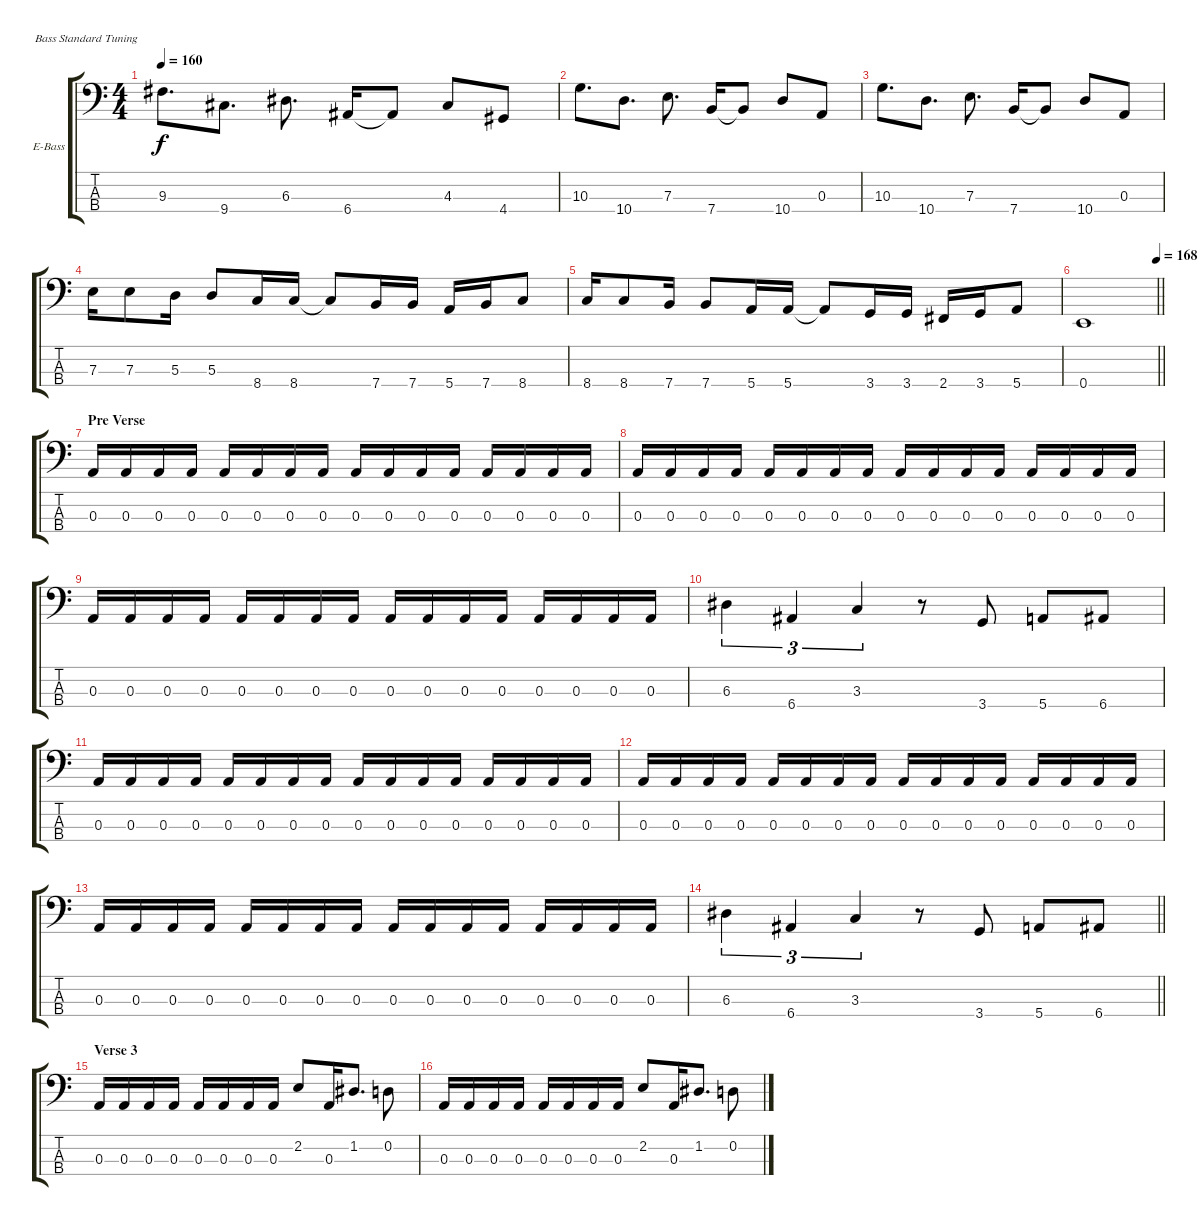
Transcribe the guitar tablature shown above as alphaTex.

\bracketExtendMode groupsimilarinstruments
\firstSystemTrackNameOrientation horizontal
\otherSystemsTrackNameOrientation horizontal
\track ("Bass" "E-Bass") {instrument electricbasspick}
\staff {score tabs}
\tuning (G2 D2 A1 E1)
\ts (4 4)
\tempo 160
\clef f4
\ks c
9.3.8{d dy f} 9.4.8{d} 6.3.8{d} 6.4.16 6.4{t}.8 4.3.8 4.4.8 |
10.3.8{d} 10.4.8{d} 7.3.8{d} 7.4.16 7.4{t}.8 10.4.8 0.3.8 |
10.3.8{d} 10.4.8{d} 7.3.8{d} 7.4.16 7.4{t}.8 10.4.8 0.3.8 |
7.3.16 7.3.8 5.3.16 5.3.8 8.4.16 8.4.16 8.4{t}.8 7.4.16 7.4.16 5.4.16 7.4.16 8.4.8 |
8.4.16 8.4.8 7.4.16 7.4.8 5.4.16 5.4.16 5.4{t}.8 3.4.16 3.4.16 2.4.16 3.4.16 5.4.8 |
\tempo (168 1)
\barLineRight lightlight
0.4.1 |
\section ("" "Pre Verse")
0.3.16 0.3.16 0.3.16 0.3.16 0.3.16 0.3.16 0.3.16 0.3.16 0.3.16 0.3.16 0.3.16 0.3.16 0.3.16 0.3.16 0.3.16 0.3.16 |
0.3.16 0.3.16 0.3.16 0.3.16 0.3.16 0.3.16 0.3.16 0.3.16 0.3.16 0.3.16 0.3.16 0.3.16 0.3.16 0.3.16 0.3.16 0.3.16 |
0.3.16 0.3.16 0.3.16 0.3.16 0.3.16 0.3.16 0.3.16 0.3.16 0.3.16 0.3.16 0.3.16 0.3.16 0.3.16 0.3.16 0.3.16 0.3.16 |
6.3.4{tu (3 2)} 6.4.4{tu (3 2)} 3.3.4{tu (3 2)} r.8 3.4.8 5.4.8 6.4.8 |
0.3.16 0.3.16 0.3.16 0.3.16 0.3.16 0.3.16 0.3.16 0.3.16 0.3.16 0.3.16 0.3.16 0.3.16 0.3.16 0.3.16 0.3.16 0.3.16 |
0.3.16 0.3.16 0.3.16 0.3.16 0.3.16 0.3.16 0.3.16 0.3.16 0.3.16 0.3.16 0.3.16 0.3.16 0.3.16 0.3.16 0.3.16 0.3.16 |
0.3.16 0.3.16 0.3.16 0.3.16 0.3.16 0.3.16 0.3.16 0.3.16 0.3.16 0.3.16 0.3.16 0.3.16 0.3.16 0.3.16 0.3.16 0.3.16 |
\barLineRight lightlight
6.3.4{tu (3 2)} 6.4.4{tu (3 2)} 3.3.4{tu (3 2)} r.8 3.4.8 5.4.8 6.4.8 |
\section ("" "Verse 3")
0.3.16 0.3.16 0.3.16 0.3.16 0.3.16 0.3.16 0.3.16 0.3.16 2.2.8 0.3.16 1.2.8{d} 0.2.8 |
0.3.16 0.3.16 0.3.16 0.3.16 0.3.16 0.3.16 0.3.16 0.3.16 2.2.8 0.3.16 1.2.8{d} 0.2.8
